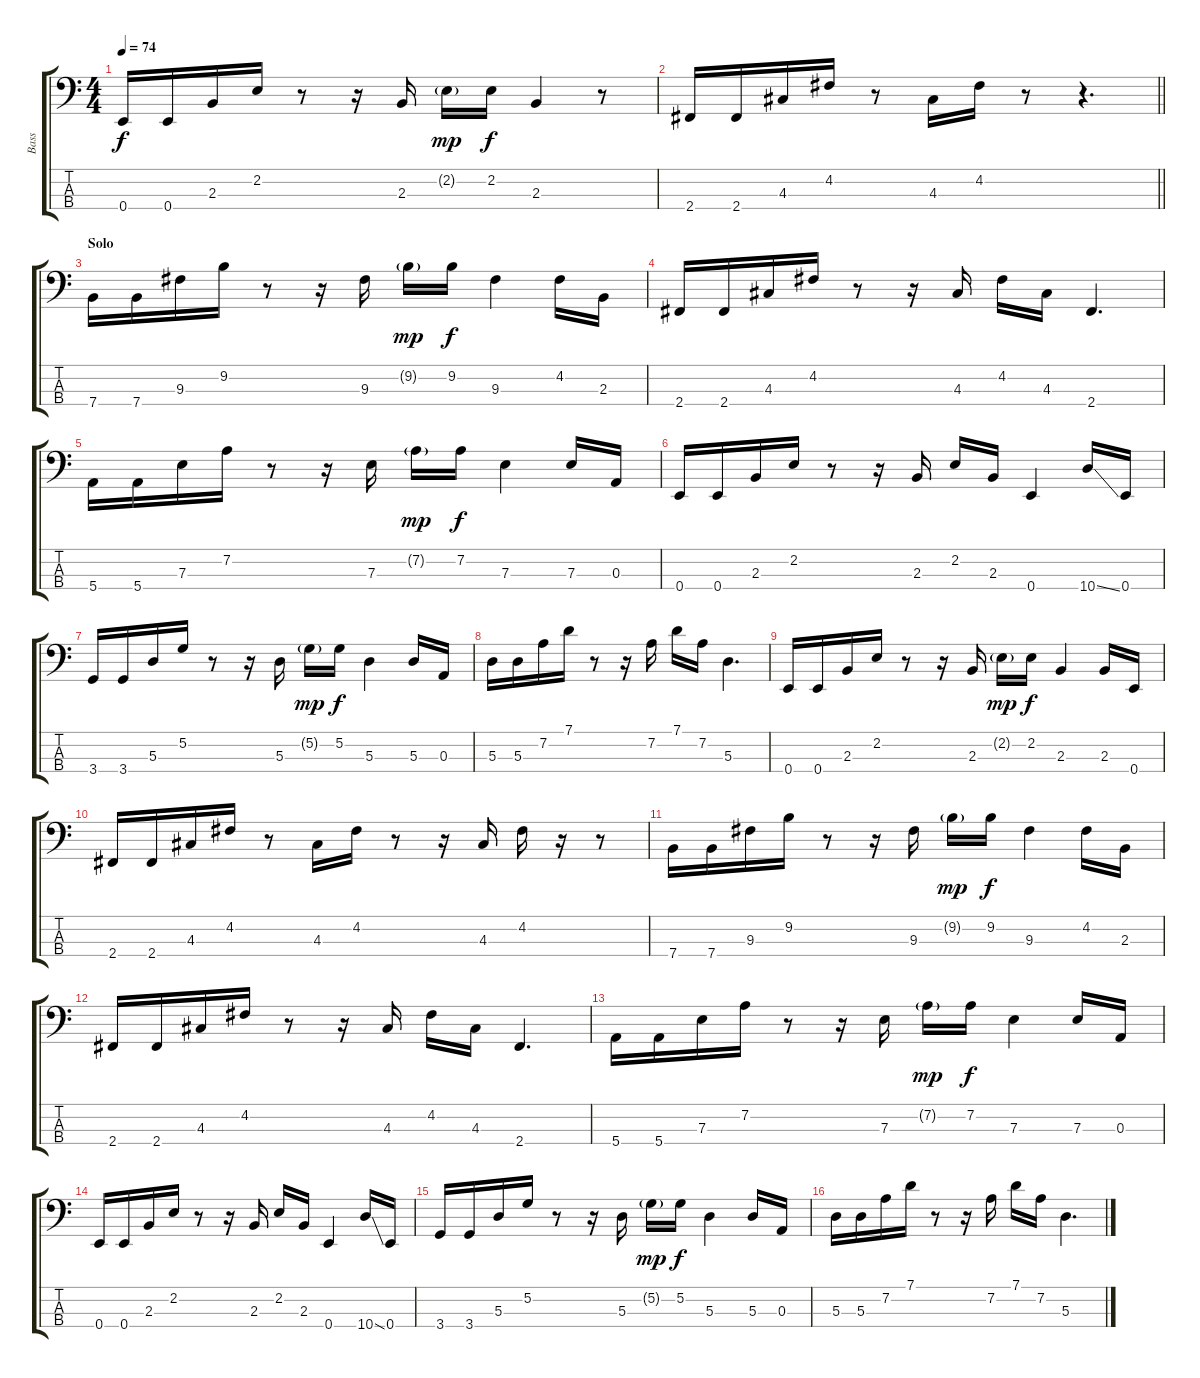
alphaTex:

\track ("Bass" "Bass") {instrument electricbasspick}
\staff {score tabs}
\tuning (G2 D2 A1 E1) {hide}
\ts (4 4)
\tempo 74
\clef f4
\ks c
0.4.16{dy f} 0.4.16 2.3.16 2.2.16 r.8 r.16 2.3.16 2.2{g}.16{dy mp} 2.2.16{dy f} 2.3.4 r.8 |
\barLineRight lightlight
2.4.16 2.4.16 4.3.16 4.2.16 r.8 4.3.16 4.2.16 r.8 r.4{d} |
\section ("" "Solo")
7.4.16{volume 16} 7.4.16 9.3.16 9.2.16 r.8 r.16 9.3.16 9.2{g}.16{dy mp} 9.2.16{dy f} 9.3.4 4.2.16 2.3.16 |
2.4.16 2.4.16 4.3.16 4.2.16 r.8 r.16 4.3.16 4.2.16 4.3.16 2.4.4{d} |
5.4.16 5.4.16 7.3.16 7.2.16 r.8 r.16 7.3.16 7.2{g}.16{dy mp} 7.2.16{dy f} 7.3.4 7.3.16 0.3.16 |
0.4.16 0.4.16 2.3.16 2.2.16 r.8 r.16 2.3.16 2.2.16 2.3.16 0.4.4 10.4{ss}.16 0.4.16 |
3.4.16 3.4.16 5.3.16 5.2.16 r.8 r.16 5.3.16 5.2{g}.16{dy mp} 5.2.16{dy f} 5.3.4 5.3.16 0.3.16 |
5.3.16 5.3.16 7.2.16 7.1.16 r.8 r.16 7.2.16 7.1.16 7.2.16 5.3.4{d} |
0.4.16 0.4.16 2.3.16 2.2.16 r.8 r.16 2.3.16 2.2{g}.16{dy mp} 2.2.16{dy f} 2.3.4 2.3.16 0.4.16 |
2.4.16 2.4.16 4.3.16 4.2.16 r.8 4.3.16 4.2.16 r.8 r.16 4.3.16 4.2.16 r.16 r.8 |
7.4.16 7.4.16 9.3.16 9.2.16 r.8 r.16 9.3.16 9.2{g}.16{dy mp} 9.2.16{dy f} 9.3.4 4.2.16 2.3.16 |
2.4.16 2.4.16 4.3.16 4.2.16 r.8 r.16 4.3.16 4.2.16 4.3.16 2.4.4{d} |
5.4.16 5.4.16 7.3.16 7.2.16 r.8 r.16 7.3.16 7.2{g}.16{dy mp} 7.2.16{dy f} 7.3.4 7.3.16 0.3.16 |
0.4.16 0.4.16 2.3.16 2.2.16 r.8 r.16 2.3.16 2.2.16 2.3.16 0.4.4 10.4{ss}.16 0.4.16 |
3.4.16 3.4.16 5.3.16 5.2.16 r.8 r.16 5.3.16 5.2{g}.16{dy mp} 5.2.16{dy f} 5.3.4 5.3.16 0.3.16 |
5.3.16 5.3.16 7.2.16 7.1.16 r.8 r.16 7.2.16 7.1.16 7.2.16 5.3.4{d}
